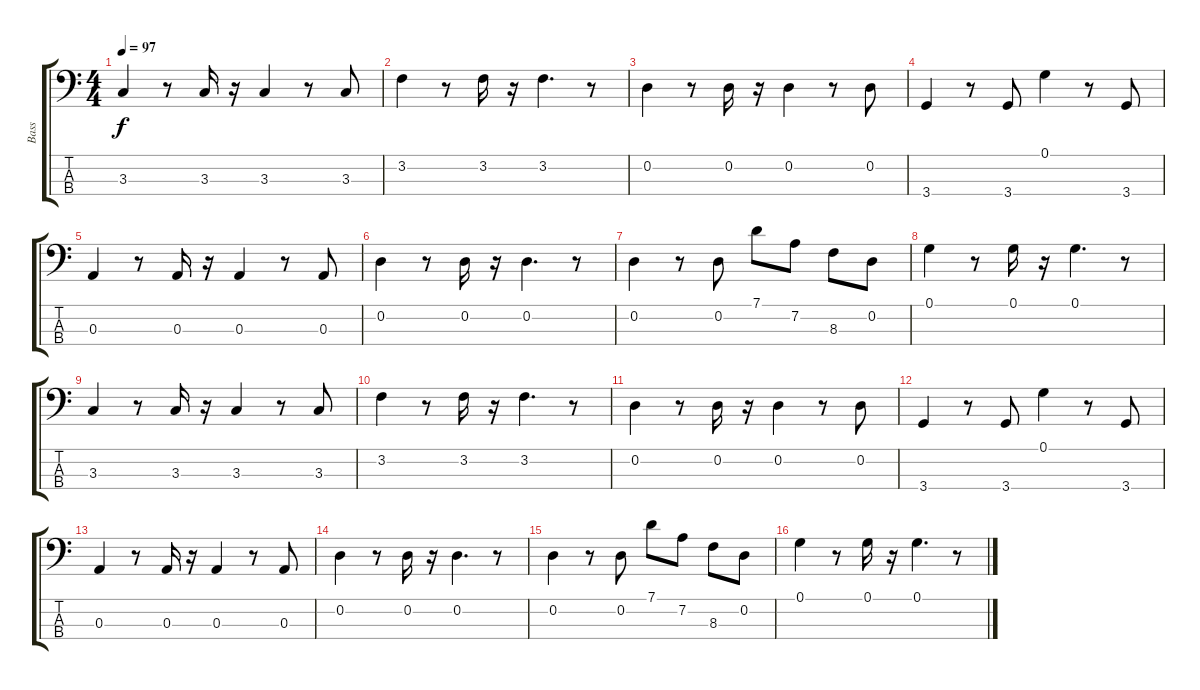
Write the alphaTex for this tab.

\track ("Bass" "Bass") {instrument fretlessbass}
\staff {score tabs}
\tuning (G2 D2 A1 E1) {hide}
\ts (4 4)
\tempo 97
\clef f4
\ks c
3.3.4{dy f} r.8 3.3.16 r.16 3.3.4 r.8 3.3.8 |
3.2.4 r.8 3.2.16 r.16 3.2.4{d} r.8 |
0.2.4 r.8 0.2.16 r.16 0.2.4 r.8 0.2.8 |
3.4.4 r.8 3.4.8 0.1.4 r.8 3.4.8 |
0.3.4 r.8 0.3.16 r.16 0.3.4 r.8 0.3.8 |
0.2.4 r.8 0.2.16 r.16 0.2.4{d} r.8 |
0.2.4 r.8 0.2.8 7.1.8 7.2.8 8.3.8 0.2.8 |
0.1.4 r.8 0.1.16 r.16 0.1.4{d} r.8 |
3.3.4 r.8 3.3.16 r.16 3.3.4 r.8 3.3.8 |
3.2.4 r.8 3.2.16 r.16 3.2.4{d} r.8 |
0.2.4 r.8 0.2.16 r.16 0.2.4 r.8 0.2.8 |
3.4.4 r.8 3.4.8 0.1.4 r.8 3.4.8 |
0.3.4 r.8 0.3.16 r.16 0.3.4 r.8 0.3.8 |
0.2.4 r.8 0.2.16 r.16 0.2.4{d} r.8 |
0.2.4 r.8 0.2.8 7.1.8 7.2.8 8.3.8 0.2.8 |
0.1.4 r.8 0.1.16 r.16 0.1.4{d} r.8
